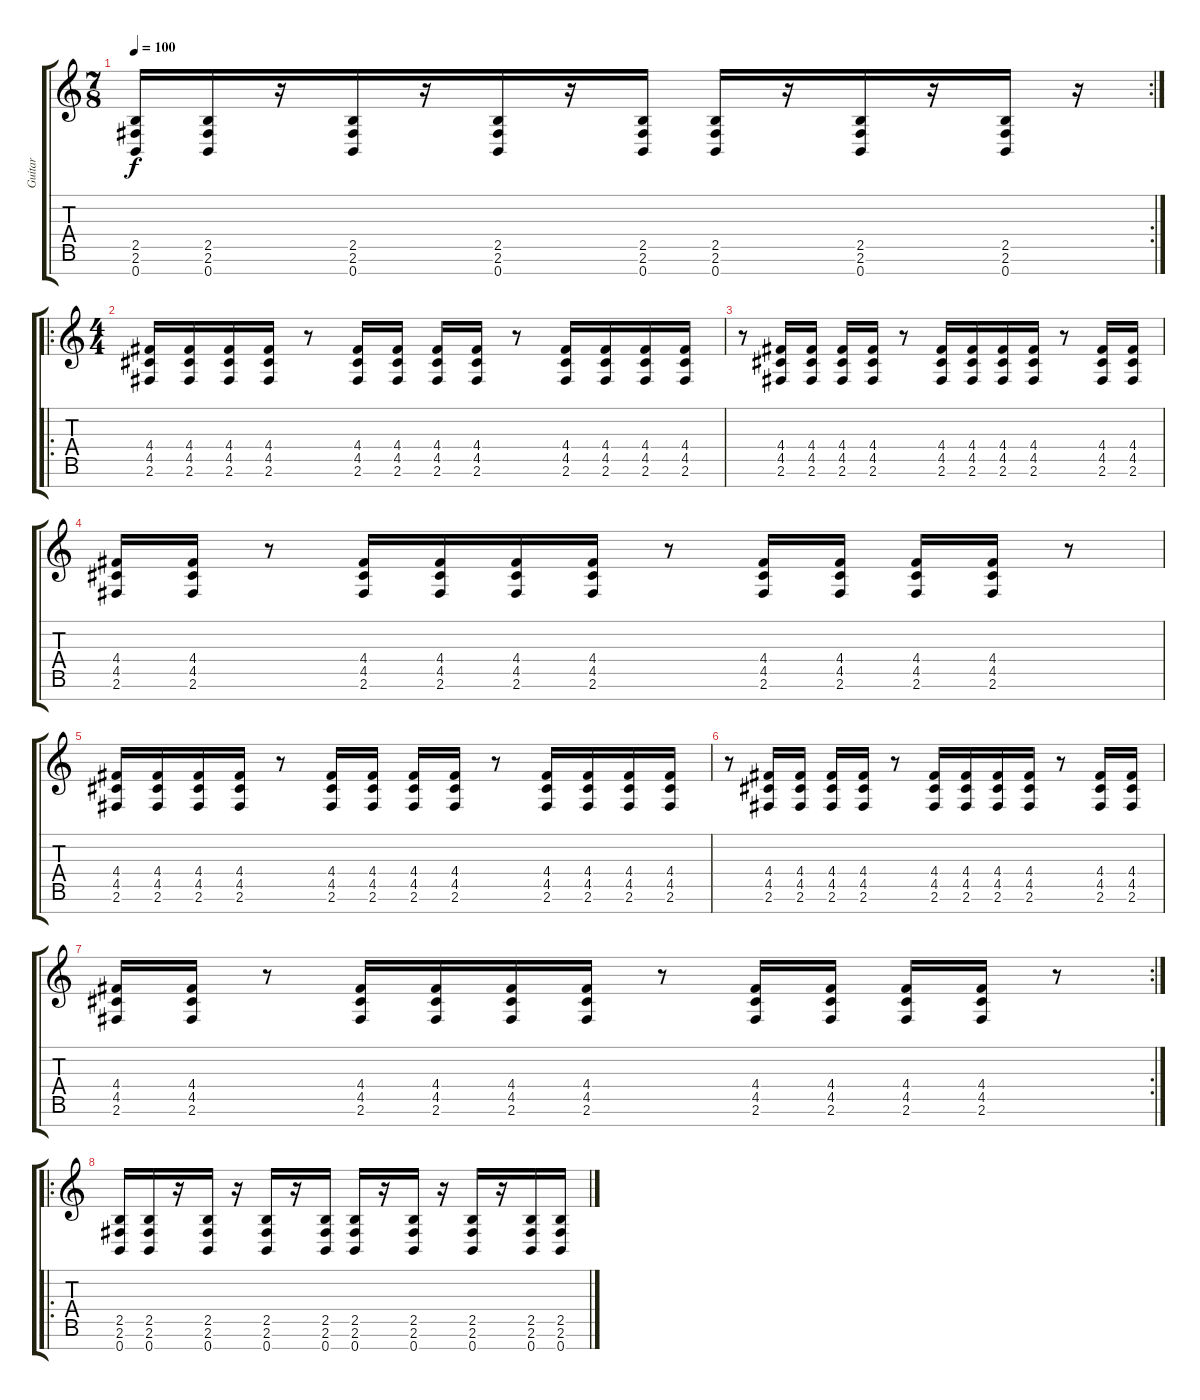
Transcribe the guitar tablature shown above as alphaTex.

\track ("Guitar" "Guitar") {instrument distortionguitar}
\staff {score tabs}
\tuning (E4 B3 G3 D3 A2 E2 B1) {hide}
\rc 2
\ts (7 8)
\tempo 100
\clef g2
\ks c
(2.5 2.6 0.7).16{dy f} (2.5 2.6 0.7).16 r.16 (2.5 2.6 0.7).16 r.16 (2.5 2.6 0.7).16 r.16 (2.5 2.6 0.7).16 (2.5 2.6 0.7).16 r.16 (2.5 2.6 0.7).16 r.16 (2.5 2.6 0.7).16 r.16 |
\ro
\ts (4 4)
(4.4 4.5 2.6).16 (4.4 4.5 2.6).16 (4.4 4.5 2.6).16 (4.4 4.5 2.6).16 r.8 (4.4 4.5 2.6).16 (4.4 4.5 2.6).16 (4.4 4.5 2.6).16 (4.4 4.5 2.6).16 r.8 (4.4 4.5 2.6).16 (4.4 4.5 2.6).16 (4.4 4.5 2.6).16 (4.4 4.5 2.6).16 |
r.8 (4.4 4.5 2.6).16 (4.4 4.5 2.6).16 (4.4 4.5 2.6).16 (4.4 4.5 2.6).16 r.8 (4.4 4.5 2.6).16 (4.4 4.5 2.6).16 (4.4 4.5 2.6).16 (4.4 4.5 2.6).16 r.8 (4.4 4.5 2.6).16 (4.4 4.5 2.6).16 |
(4.4 4.5 2.6).16 (4.4 4.5 2.6).16 r.8 (4.4 4.5 2.6).16 (4.4 4.5 2.6).16 (4.4 4.5 2.6).16 (4.4 4.5 2.6).16 r.8 (4.4 4.5 2.6).16 (4.4 4.5 2.6).16 (4.4 4.5 2.6).16 (4.4 4.5 2.6).16 r.8 |
(4.4 4.5 2.6).16 (4.4 4.5 2.6).16 (4.4 4.5 2.6).16 (4.4 4.5 2.6).16 r.8 (4.4 4.5 2.6).16 (4.4 4.5 2.6).16 (4.4 4.5 2.6).16 (4.4 4.5 2.6).16 r.8 (4.4 4.5 2.6).16 (4.4 4.5 2.6).16 (4.4 4.5 2.6).16 (4.4 4.5 2.6).16 |
r.8 (4.4 4.5 2.6).16 (4.4 4.5 2.6).16 (4.4 4.5 2.6).16 (4.4 4.5 2.6).16 r.8 (4.4 4.5 2.6).16 (4.4 4.5 2.6).16 (4.4 4.5 2.6).16 (4.4 4.5 2.6).16 r.8 (4.4 4.5 2.6).16 (4.4 4.5 2.6).16 |
\rc 2
(4.4 4.5 2.6).16 (4.4 4.5 2.6).16 r.8 (4.4 4.5 2.6).16 (4.4 4.5 2.6).16 (4.4 4.5 2.6).16 (4.4 4.5 2.6).16 r.8 (4.4 4.5 2.6).16 (4.4 4.5 2.6).16 (4.4 4.5 2.6).16 (4.4 4.5 2.6).16 r.8 |
\ro
(2.5 2.6 0.7).16 (2.5 2.6 0.7).16 r.16 (2.5 2.6 0.7).16 r.16 (2.5 2.6 0.7).16 r.16 (2.5 2.6 0.7).16 (2.5 2.6 0.7).16 r.16 (2.5 2.6 0.7).16 r.16 (2.5 2.6 0.7).16 r.16 (2.5 2.6 0.7).16 (2.5 2.6 0.7).16
